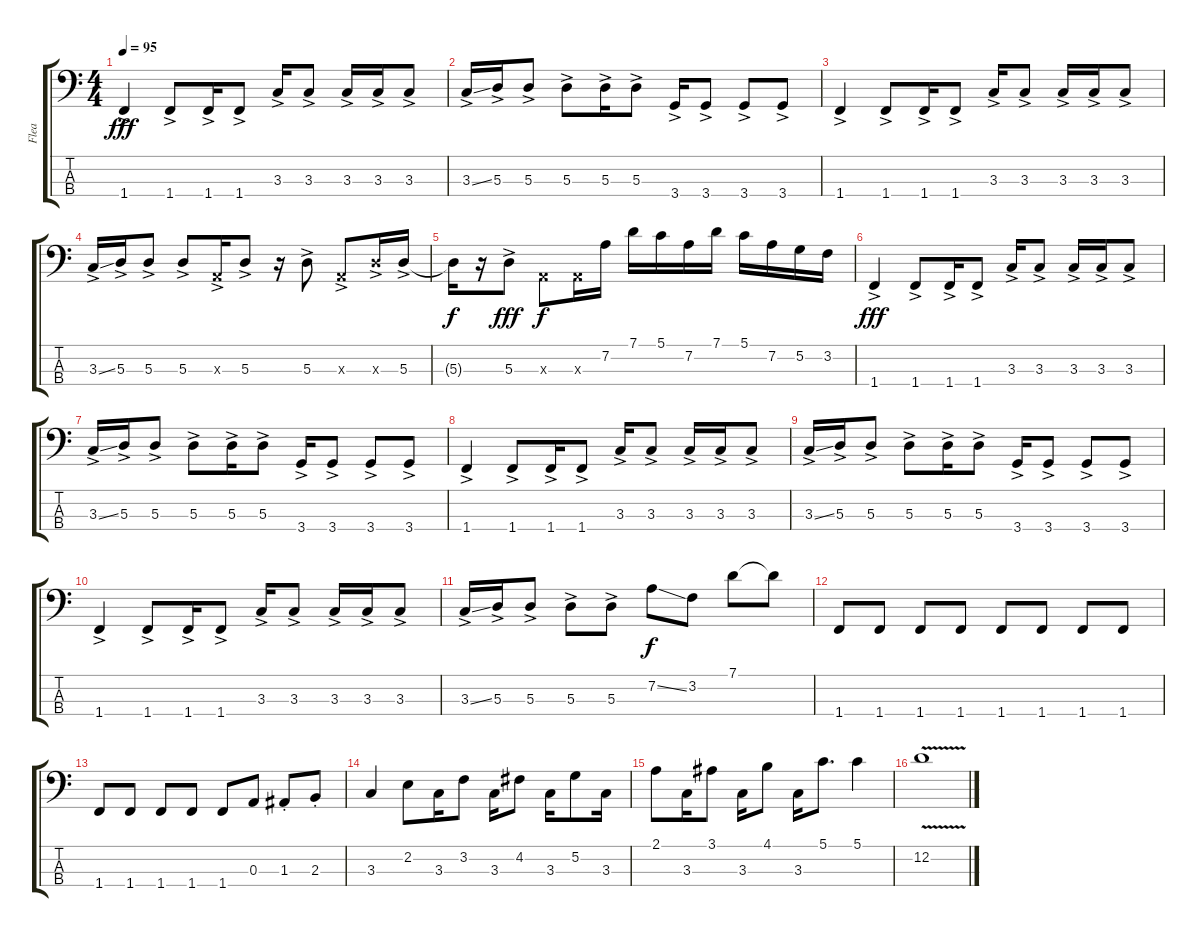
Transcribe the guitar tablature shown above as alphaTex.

\track ("Flea" "Flea") {instrument electricbassfinger}
\staff {score tabs}
\tuning (G2 D2 A1 E1) {hide}
\ts (4 4)
\tempo 95
\clef f4
\ks c
1.4{ac}.4{dy fff} 1.4{ac}.8 1.4{ac}.16 1.4{ac}.8 3.3{ac}.16 3.3{ac}.8 3.3{ac}.16 3.3{ac}.16 3.3{ac}.8 |
3.3{ss ac}.16 5.3{ac}.16 5.3{ac}.8 5.3{ac}.8 5.3{ac}.16 5.3{ac}.8 3.4{ac}.16 3.4{ac}.8 3.4{ac}.8 3.4{ac}.8 |
1.4{ac}.4 1.4{ac}.8 1.4{ac}.16 1.4{ac}.8 3.3{ac}.16 3.3{ac}.8 3.3{ac}.16 3.3{ac}.16 3.3{ac}.8 |
3.3{ss ac}.16 5.3{ac}.16 5.3{ac}.8 5.3{ac}.8 0.3{ac x}.16 5.3{ac}.8 r.16 5.3{ac}.8 0.3{ac x}.8 5.3{ac x}.16 5.3{ac}.16 |
5.3{t}.16{dy f} r.16 5.3{ac}.8{dy fff} 0.3{x}.8{dy f} 0.3{x}.16 7.2.16 7.1.16 5.1.16 7.2.16 7.1.16 5.1.16 7.2.16 5.2.16 3.2.16 |
1.4{ac}.4{dy fff} 1.4{ac}.8 1.4{ac}.16 1.4{ac}.8 3.3{ac}.16 3.3{ac}.8 3.3{ac}.16 3.3{ac}.16 3.3{ac}.8 |
3.3{ss ac}.16 5.3{ac}.16 5.3{ac}.8 5.3{ac}.8 5.3{ac}.16 5.3{ac}.8 3.4{ac}.16 3.4{ac}.8 3.4{ac}.8 3.4{ac}.8 |
1.4{ac}.4 1.4{ac}.8 1.4{ac}.16 1.4{ac}.8 3.3{ac}.16 3.3{ac}.8 3.3{ac}.16 3.3{ac}.16 3.3{ac}.8 |
3.3{ss ac}.16 5.3{ac}.16 5.3{ac}.8 5.3{ac}.8 5.3{ac}.16 5.3{ac}.8 3.4{ac}.16 3.4{ac}.8 3.4{ac}.8 3.4{ac}.8 |
1.4{ac}.4 1.4{ac}.8 1.4{ac}.16 1.4{ac}.8 3.3{ac}.16 3.3{ac}.8 3.3{ac}.16 3.3{ac}.16 3.3{ac}.8 |
3.3{ss ac}.16 5.3{ac}.16 5.3{ac}.8 5.3{ac}.8 5.3{ac}.8 7.2{ss}.8{dy f} 3.2.8 7.1.8 7.1{t}.8 |
1.4.8 1.4.8 1.4.8 1.4.8 1.4.8 1.4.8 1.4.8 1.4.8 |
1.4.8 1.4.8 1.4.8 1.4.8 1.4.8 0.3.8 1.3{st}.8 2.3{st}.8 |
3.3.4 2.2.8 3.3.16 3.2.8 3.3.16 4.2.8 3.3.16 5.2.8 3.3.16 |
2.1.8 3.3.16 3.1.8 3.3.16 4.1.8 3.3.16 5.1.8{d} 5.1.4 |
12.2{v}.1
